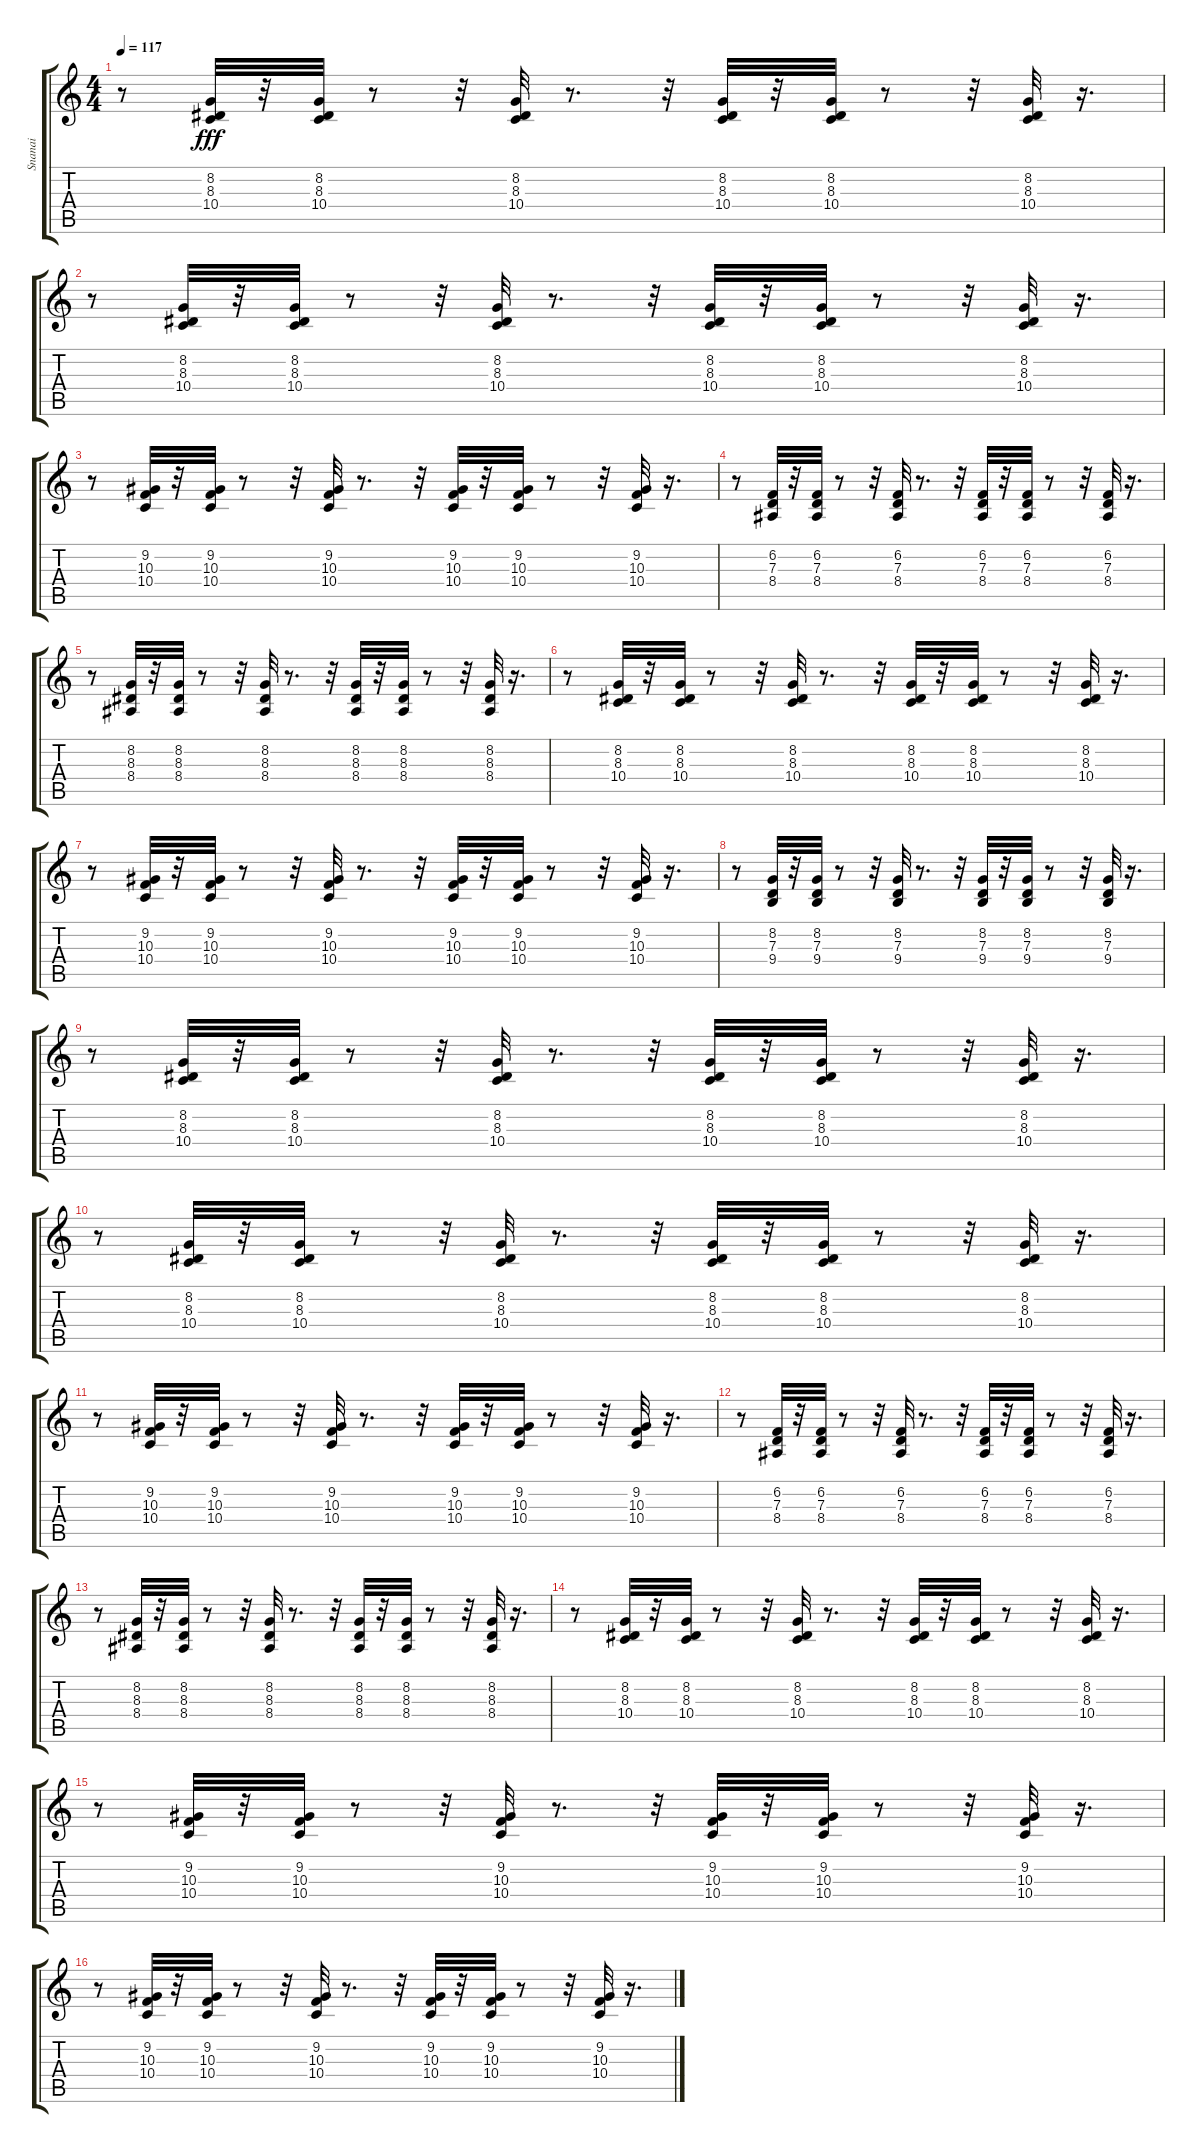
\track ("Snanai" "Snanai") {instrument shanai}
\staff {score tabs}
\tuning (E4 B3 G3 D3 A2 E2) {hide}
\ts (4 4)
\tempo 117
\clef g2
\ks c
r.8{dy fff} (8.2 8.3 10.4).32 r.32 (8.2 8.3 10.4).32 r.8 r.32 (8.2 8.3 10.4).32 r.8{d} r.32 (8.2 8.3 10.4).32 r.32 (8.2 8.3 10.4).32 r.8 r.32 (8.2 8.3 10.4).32 r.16{d} |
r.8 (8.2 8.3 10.4).32 r.32 (8.2 8.3 10.4).32 r.8 r.32 (8.2 8.3 10.4).32 r.8{d} r.32 (8.2 8.3 10.4).32 r.32 (8.2 8.3 10.4).32 r.8 r.32 (8.2 8.3 10.4).32 r.16{d} |
r.8 (9.2 10.3 10.4).32 r.32 (9.2 10.3 10.4).32 r.8 r.32 (9.2 10.3 10.4).32 r.8{d} r.32 (9.2 10.3 10.4).32 r.32 (9.2 10.3 10.4).32 r.8 r.32 (9.2 10.3 10.4).32 r.16{d} |
r.8 (6.2 7.3 8.4).32 r.32 (6.2 7.3 8.4).32 r.8 r.32 (6.2 7.3 8.4).32 r.8{d} r.32 (6.2 7.3 8.4).32 r.32 (6.2 7.3 8.4).32 r.8 r.32 (6.2 7.3 8.4).32 r.16{d} |
r.8 (8.2 8.3 8.4).32 r.32 (8.2 8.3 8.4).32 r.8 r.32 (8.2 8.3 8.4).32 r.8{d} r.32 (8.2 8.3 8.4).32 r.32 (8.2 8.3 8.4).32 r.8 r.32 (8.2 8.3 8.4).32 r.16{d} |
r.8 (8.2 8.3 10.4).32 r.32 (8.2 8.3 10.4).32 r.8 r.32 (8.2 8.3 10.4).32 r.8{d} r.32 (8.2 8.3 10.4).32 r.32 (8.2 8.3 10.4).32 r.8 r.32 (8.2 8.3 10.4).32 r.16{d} |
r.8 (9.2 10.3 10.4).32 r.32 (9.2 10.3 10.4).32 r.8 r.32 (9.2 10.3 10.4).32 r.8{d} r.32 (9.2 10.3 10.4).32 r.32 (9.2 10.3 10.4).32 r.8 r.32 (9.2 10.3 10.4).32 r.16{d} |
r.8 (8.2 7.3 9.4).32 r.32 (8.2 7.3 9.4).32 r.8 r.32 (8.2 7.3 9.4).32 r.8{d} r.32 (8.2 7.3 9.4).32 r.32 (8.2 7.3 9.4).32 r.8 r.32 (8.2 7.3 9.4).32 r.16{d} |
r.8 (8.2 8.3 10.4).32 r.32 (8.2 8.3 10.4).32 r.8 r.32 (8.2 8.3 10.4).32 r.8{d} r.32 (8.2 8.3 10.4).32 r.32 (8.2 8.3 10.4).32 r.8 r.32 (8.2 8.3 10.4).32 r.16{d} |
r.8 (8.2 8.3 10.4).32 r.32 (8.2 8.3 10.4).32 r.8 r.32 (8.2 8.3 10.4).32 r.8{d} r.32 (8.2 8.3 10.4).32 r.32 (8.2 8.3 10.4).32 r.8 r.32 (8.2 8.3 10.4).32 r.16{d} |
r.8 (9.2 10.3 10.4).32 r.32 (9.2 10.3 10.4).32 r.8 r.32 (9.2 10.3 10.4).32 r.8{d} r.32 (9.2 10.3 10.4).32 r.32 (9.2 10.3 10.4).32 r.8 r.32 (9.2 10.3 10.4).32 r.16{d} |
r.8 (6.2 7.3 8.4).32 r.32 (6.2 7.3 8.4).32 r.8 r.32 (6.2 7.3 8.4).32 r.8{d} r.32 (6.2 7.3 8.4).32 r.32 (6.2 7.3 8.4).32 r.8 r.32 (6.2 7.3 8.4).32 r.16{d} |
r.8 (8.2 8.3 8.4).32 r.32 (8.2 8.3 8.4).32 r.8 r.32 (8.2 8.3 8.4).32 r.8{d} r.32 (8.2 8.3 8.4).32 r.32 (8.2 8.3 8.4).32 r.8 r.32 (8.2 8.3 8.4).32 r.16{d} |
r.8 (8.2 8.3 10.4).32 r.32 (8.2 8.3 10.4).32 r.8 r.32 (8.2 8.3 10.4).32 r.8{d} r.32 (8.2 8.3 10.4).32 r.32 (8.2 8.3 10.4).32 r.8 r.32 (8.2 8.3 10.4).32 r.16{d} |
r.8 (9.2 10.3 10.4).32 r.32 (9.2 10.3 10.4).32 r.8 r.32 (9.2 10.3 10.4).32 r.8{d} r.32 (9.2 10.3 10.4).32 r.32 (9.2 10.3 10.4).32 r.8 r.32 (9.2 10.3 10.4).32 r.16{d} |
r.8 (9.2 10.3 10.4).32 r.32 (9.2 10.3 10.4).32 r.8 r.32 (9.2 10.3 10.4).32 r.8{d} r.32 (9.2 10.3 10.4).32 r.32 (9.2 10.3 10.4).32 r.8 r.32 (9.2 10.3 10.4).32 r.16{d}
